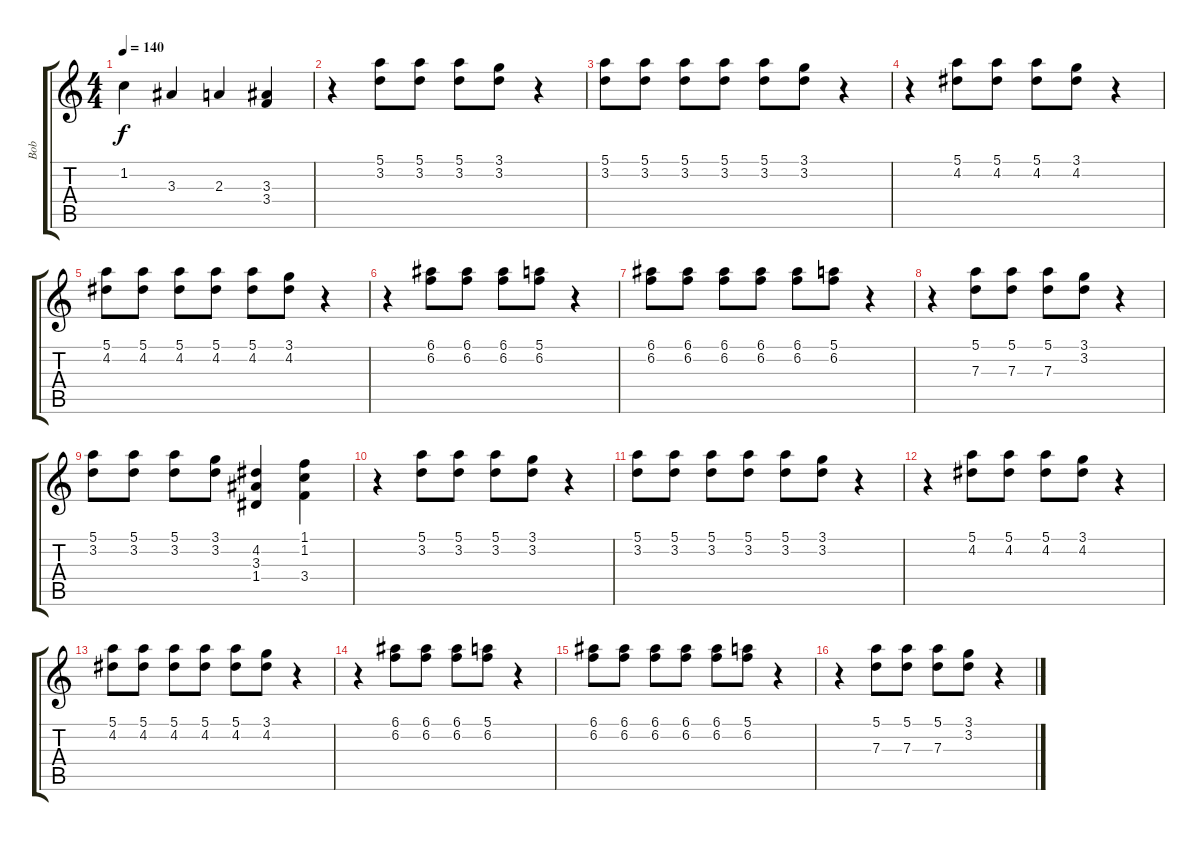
\track ("Bob" "Bob") {instrument distortionguitar}
\staff {score tabs}
\tuning (E4 B3 G3 D3 A2 E2) {hide}
\ts (4 4)
\tempo 140
\clef g2
\ks c
1.2.4{dy f} 3.3.4 2.3.4 (3.3 3.4).4 |
r.4 (5.1 3.2).8 (5.1 3.2).8 (5.1 3.2).8 (3.1 3.2).8 r.4 |
(5.1 3.2).8 (5.1 3.2).8 (5.1 3.2).8 (5.1 3.2).8 (5.1 3.2).8 (3.1 3.2).8 r.4 |
r.4 (5.1 4.2).8 (5.1 4.2).8 (5.1 4.2).8 (3.1 4.2).8 r.4 |
(5.1 4.2).8 (5.1 4.2).8 (5.1 4.2).8 (5.1 4.2).8 (5.1 4.2).8 (3.1 4.2).8 r.4 |
r.4 (6.1 6.2).8 (6.1 6.2).8 (6.1 6.2).8 (5.1 6.2).8 r.4 |
(6.1 6.2).8 (6.1 6.2).8 (6.1 6.2).8 (6.1 6.2).8 (6.1 6.2).8 (5.1 6.2).8 r.4 |
r.4 (5.1 7.3).8 (5.1 7.3).8 (5.1 7.3).8 (3.1 3.2).8 r.4 |
(5.1 3.2).8 (5.1 3.2).8 (5.1 3.2).8 (3.1 3.2).8 (4.2 3.3 1.4).4 (1.1 1.2 3.4).4 |
r.4 (5.1 3.2).8 (5.1 3.2).8 (5.1 3.2).8 (3.1 3.2).8 r.4 |
(5.1 3.2).8 (5.1 3.2).8 (5.1 3.2).8 (5.1 3.2).8 (5.1 3.2).8 (3.1 3.2).8 r.4 |
r.4 (5.1 4.2).8 (5.1 4.2).8 (5.1 4.2).8 (3.1 4.2).8 r.4 |
(5.1 4.2).8 (5.1 4.2).8 (5.1 4.2).8 (5.1 4.2).8 (5.1 4.2).8 (3.1 4.2).8 r.4 |
r.4 (6.1 6.2).8 (6.1 6.2).8 (6.1 6.2).8 (5.1 6.2).8 r.4 |
(6.1 6.2).8 (6.1 6.2).8 (6.1 6.2).8 (6.1 6.2).8 (6.1 6.2).8 (5.1 6.2).8 r.4 |
r.4 (5.1 7.3).8 (5.1 7.3).8 (5.1 7.3).8 (3.1 3.2).8 r.4
